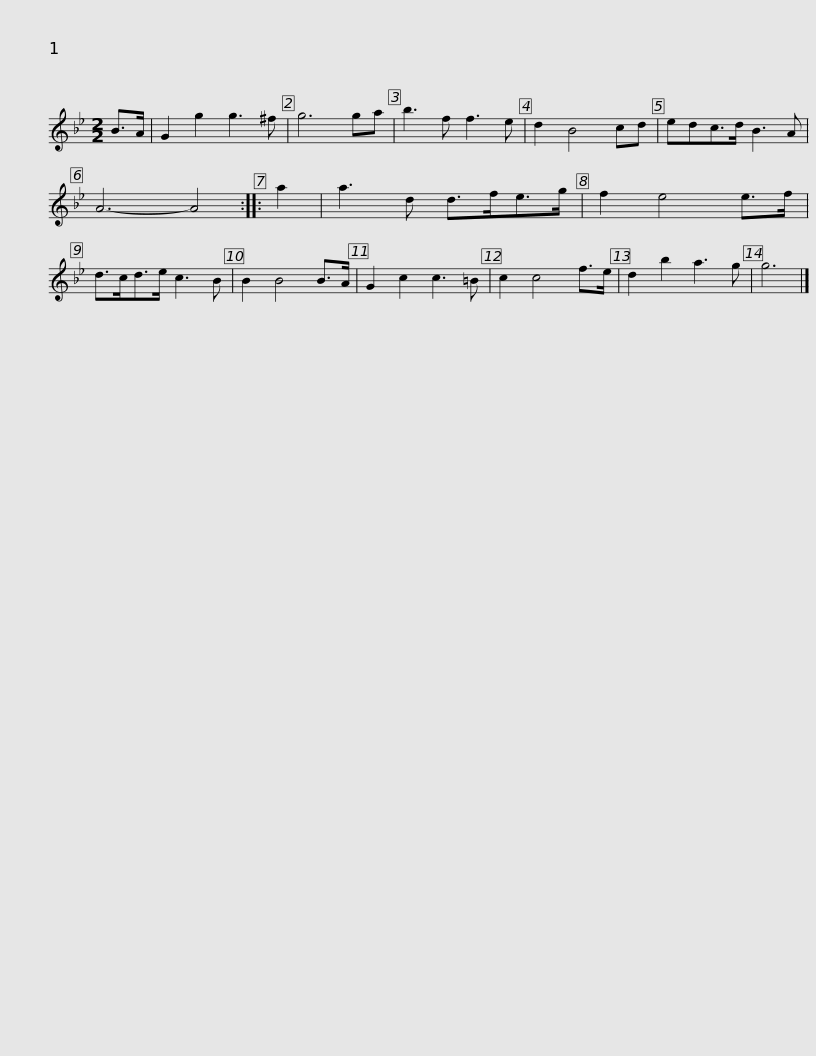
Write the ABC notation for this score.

X:1
L:1/8
M:2/2
I:linebreak $
K:Gmin
V:1 treble
V:1
 B>A | G2 g2 g3 ^f | g6 ga | b3 f f3 e | d2 B4 cd | %5
 edc>d B3 A | A6- A4 :: a2 | a3 d d>fe>g |$ f2 e4 e>f | %10
 d>cd>e c3 B | B2 B4 B>A | G2 c2 c3 =B | c2 c4 f>e | d2 b2 a3 g | %15
 g6 |] %16
